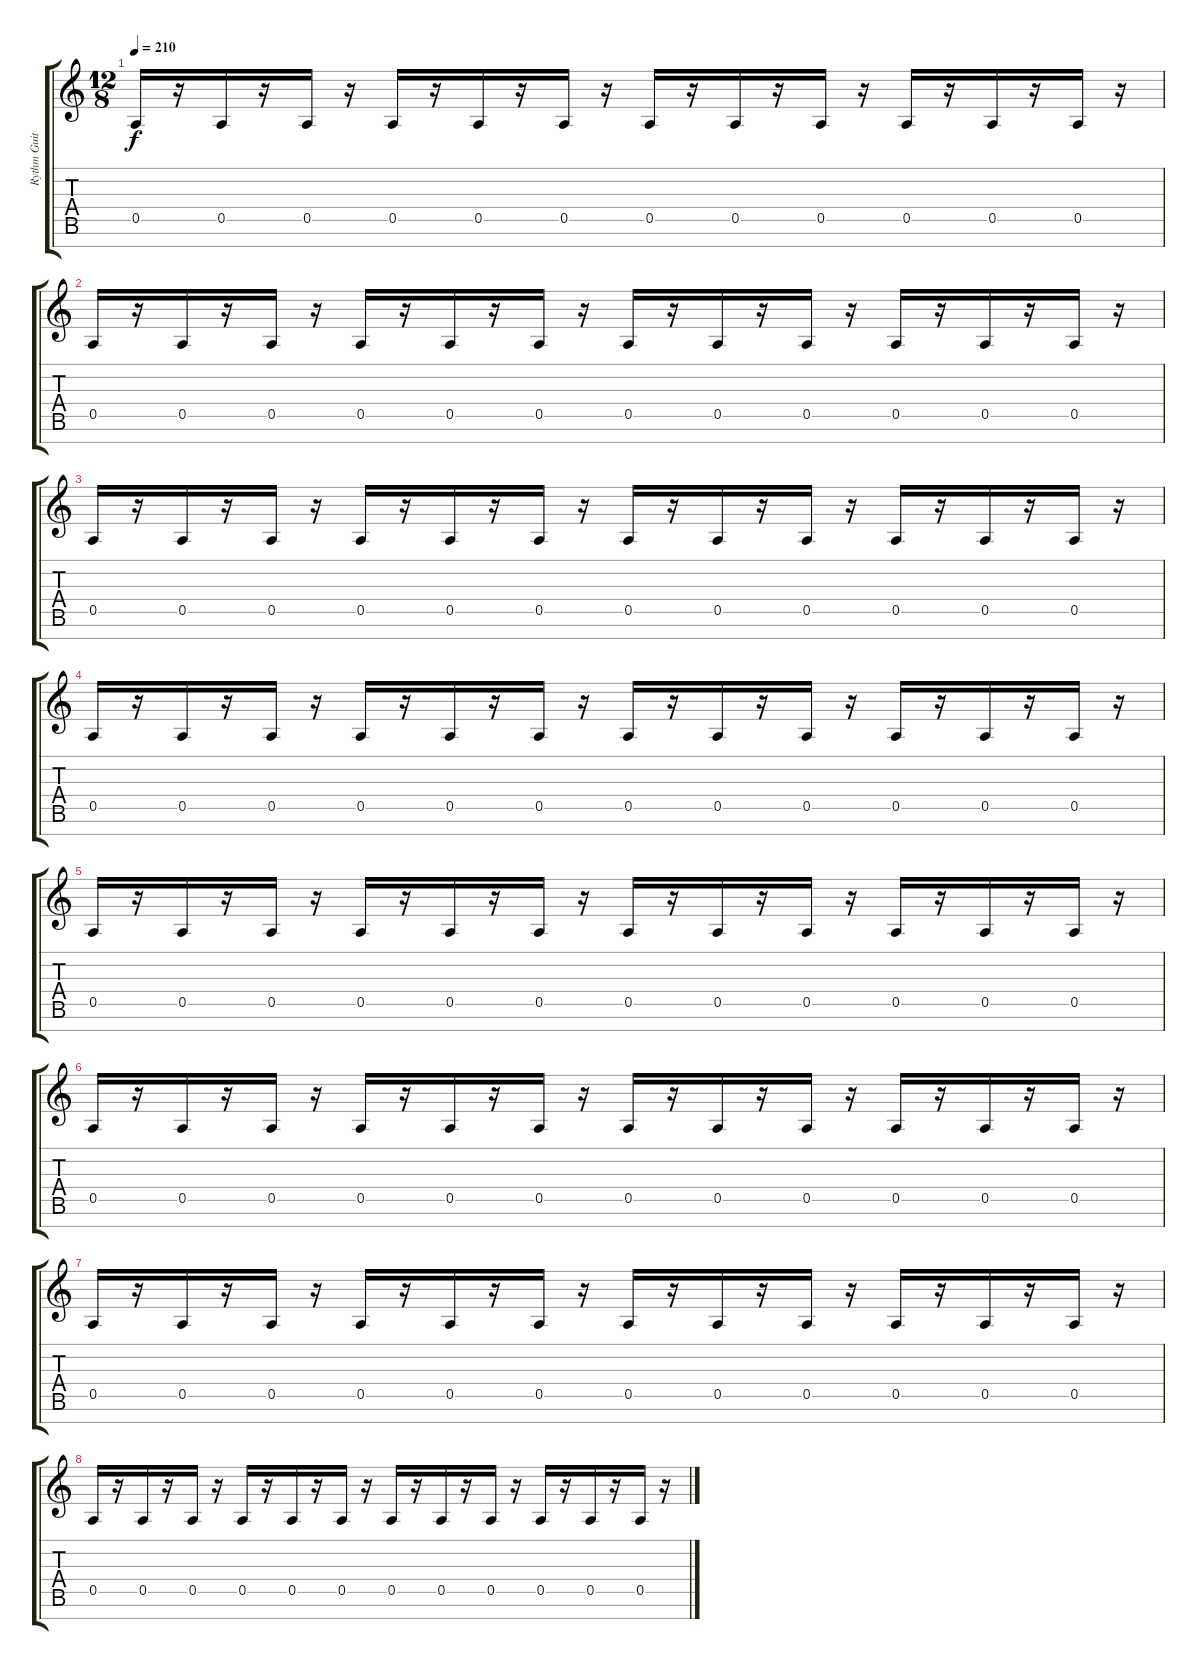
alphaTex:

\track ("Rythm Guitar" "Rythm Guit") {instrument distortionguitar}
\staff {score tabs}
\tuning (E4 B3 G3 D3 A2 E2 B1) {hide}
\ts (12 8)
\tempo 210
\clef g2
\ks c
0.5.16{dy f} r.16 0.5.16 r.16 0.5.16 r.16 0.5.16 r.16 0.5.16 r.16 0.5.16 r.16 0.5.16 r.16 0.5.16 r.16 0.5.16 r.16 0.5.16 r.16 0.5.16 r.16 0.5.16 r.16 |
0.5.16 r.16 0.5.16 r.16 0.5.16 r.16 0.5.16 r.16 0.5.16 r.16 0.5.16 r.16 0.5.16 r.16 0.5.16 r.16 0.5.16 r.16 0.5.16 r.16 0.5.16 r.16 0.5.16 r.16 |
0.5.16 r.16 0.5.16 r.16 0.5.16 r.16 0.5.16 r.16 0.5.16 r.16 0.5.16 r.16 0.5.16 r.16 0.5.16 r.16 0.5.16 r.16 0.5.16 r.16 0.5.16 r.16 0.5.16 r.16 |
0.5.16 r.16 0.5.16 r.16 0.5.16 r.16 0.5.16 r.16 0.5.16 r.16 0.5.16 r.16 0.5.16 r.16 0.5.16 r.16 0.5.16 r.16 0.5.16 r.16 0.5.16 r.16 0.5.16 r.16 |
0.5.16 r.16 0.5.16 r.16 0.5.16 r.16 0.5.16 r.16 0.5.16 r.16 0.5.16 r.16 0.5.16 r.16 0.5.16 r.16 0.5.16 r.16 0.5.16 r.16 0.5.16 r.16 0.5.16 r.16 |
0.5.16 r.16 0.5.16 r.16 0.5.16 r.16 0.5.16 r.16 0.5.16 r.16 0.5.16 r.16 0.5.16 r.16 0.5.16 r.16 0.5.16 r.16 0.5.16 r.16 0.5.16 r.16 0.5.16 r.16 |
0.5.16 r.16 0.5.16 r.16 0.5.16 r.16 0.5.16 r.16 0.5.16 r.16 0.5.16 r.16 0.5.16 r.16 0.5.16 r.16 0.5.16 r.16 0.5.16 r.16 0.5.16 r.16 0.5.16 r.16 |
0.5.16 r.16 0.5.16 r.16 0.5.16 r.16 0.5.16 r.16 0.5.16 r.16 0.5.16 r.16 0.5.16 r.16 0.5.16 r.16 0.5.16 r.16 0.5.16 r.16 0.5.16 r.16 0.5.16 r.16
